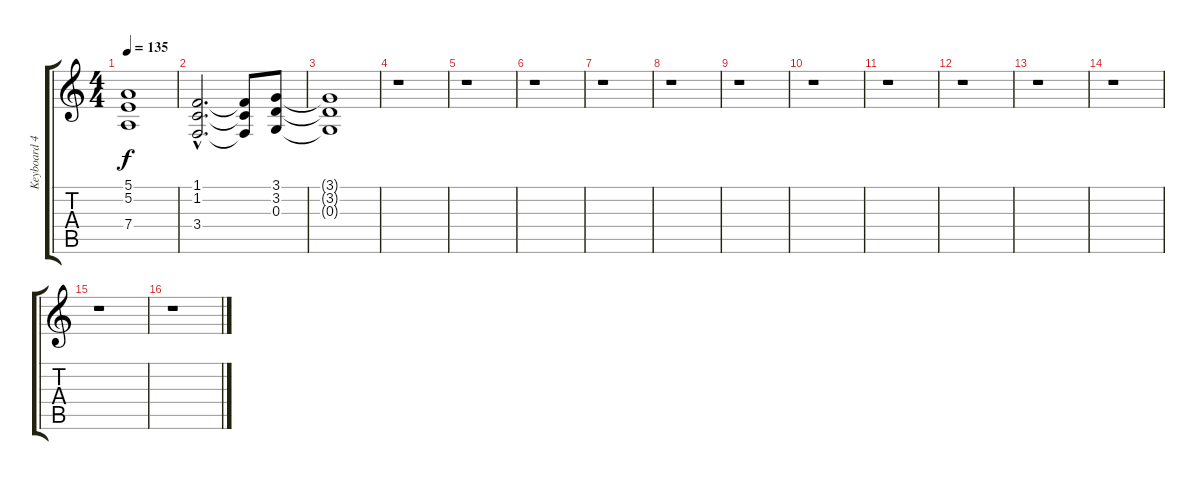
\track ("Keyboard 4" "Keyboard 4") {instrument lead2sawtooth}
\staff {score tabs}
\tuning (E4 B3 G3 D3 A2 E2) {hide}
\ts (4 4)
\tempo 135
\clef g2
\ks c
(5.1{t} 5.2{t} 7.4{t}).1{dy f} |
(1.1{hac} 1.2{hac} 3.4{hac}).2{d} (1.1{t} 1.2{t} 3.4{t}).8 (3.1 3.2 0.3).8 |
(3.1{t} 3.2{t} 0.3{t}).1 |
r.1 |
r.1 |
r.1 |
r.1 |
r.1 |
r.1 |
r.1 |
r.1 |
r.1 |
r.1 |
r.1 |
r.1 |
r.1
